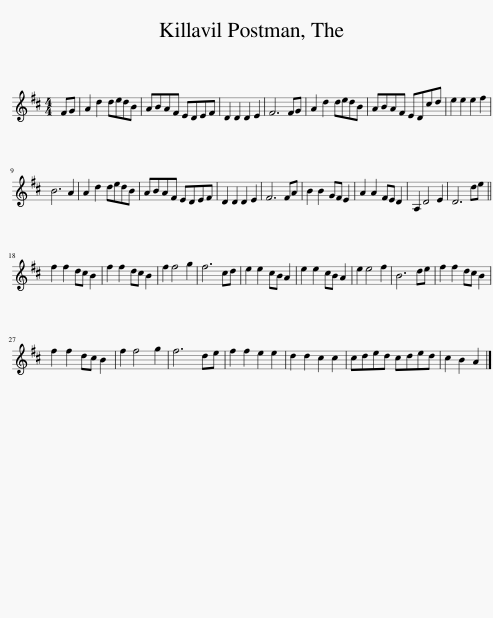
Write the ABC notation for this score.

X:1
L:1/8
M:4/4
I:linebreak $
K:D
V:1 treble
V:1
 FG | A2 d2 dedB | ABAF EDEF | D2 D2 D2 E2 | F6 FG | %5
 A2 d2 dedB | ABAF EDcd | e2 e2 e2 f2 |$ B6 A2 | A2 d2 dedB | %10
 ABAF EDEF | D2 D2 D2 E2 | F6 FA | B2 B2 GF E2 | A2 A2 FE D2 | %15
 A,2 D4 E2 | D6 de ||$ f2 f2 dc B2 | f2 f2 dc B2 | f2 f4 g2 | %20
 f6 cd | e2 e2 cB A2 | e2 e2 cB A2 | e2 e4 f2 | B6 de | %25
 f2 f2 dc B2 |$ f2 f2 dc B2 | f2 f4 g2 | f6 de | f2 f2 e2 e2 | %30
 d2 d2 c2 c2 | cded cded | c2 B2 A2 |] %33
